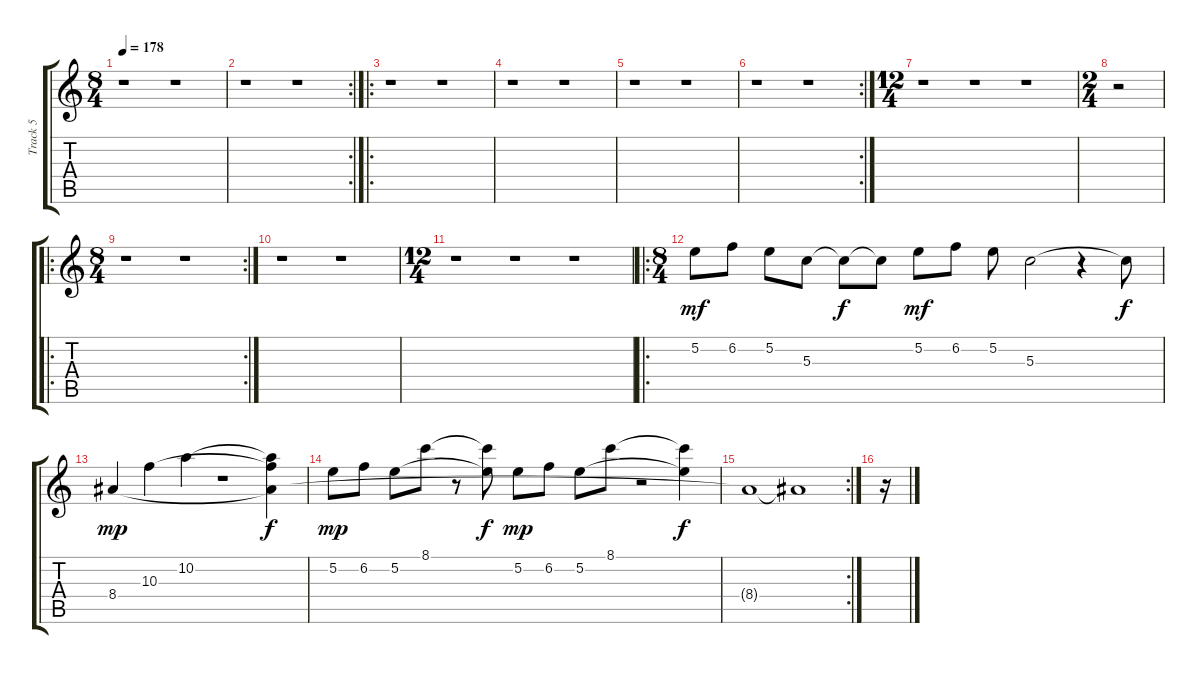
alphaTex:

\track ("Track 5" "Track 5") {instrument electricguitarjazz}
\staff {score tabs}
\tuning (E4 B3 G3 D3 A2 D2) {hide}
\ts (8 4)
\tempo 178
\clef g2
\ks c
r.1{dy mf} r.1 |
\rc 2
r.1 r.1 |
\ro
r.1 r.1 |
r.1 r.1 |
r.1 r.1 |
\rc 2
r.1 r.1 |
\ts (12 4)
r.1 r.1 r.1 |
\ts (2 4)
r.2 |
\ro
\rc 2
\ts (8 4)
r.1 r.1 |
r.1 r.1 |
\ts (12 4)
r.1 r.1 r.1 |
\ro
\ts (8 4)
5.2.8 6.2.8 5.2.8 5.3.8 5.3{t}.8{dy f} 5.3{t}.8 5.2.8{dy mf} 6.2.8 5.2.8 5.3.2 r.4 5.3{t}.8{dy f} |
8.4.4{dy mp} 10.3.4 10.2.4 r.1 (10.2{t} 10.3{t} 8.4{t}).4{dy f} |
5.2.8{dy mp} 6.2.8 5.2.8 8.1.8 r.8 (8.1{t} 5.2{t}).8{dy f} 5.2.8{dy mp} 6.2.8 5.2.8 8.1.8 r.2 (8.1{t} 5.2{t}).4{dy f} |
\rc 2
8.4{t}.1 8.4{t}.1 |
r.16
